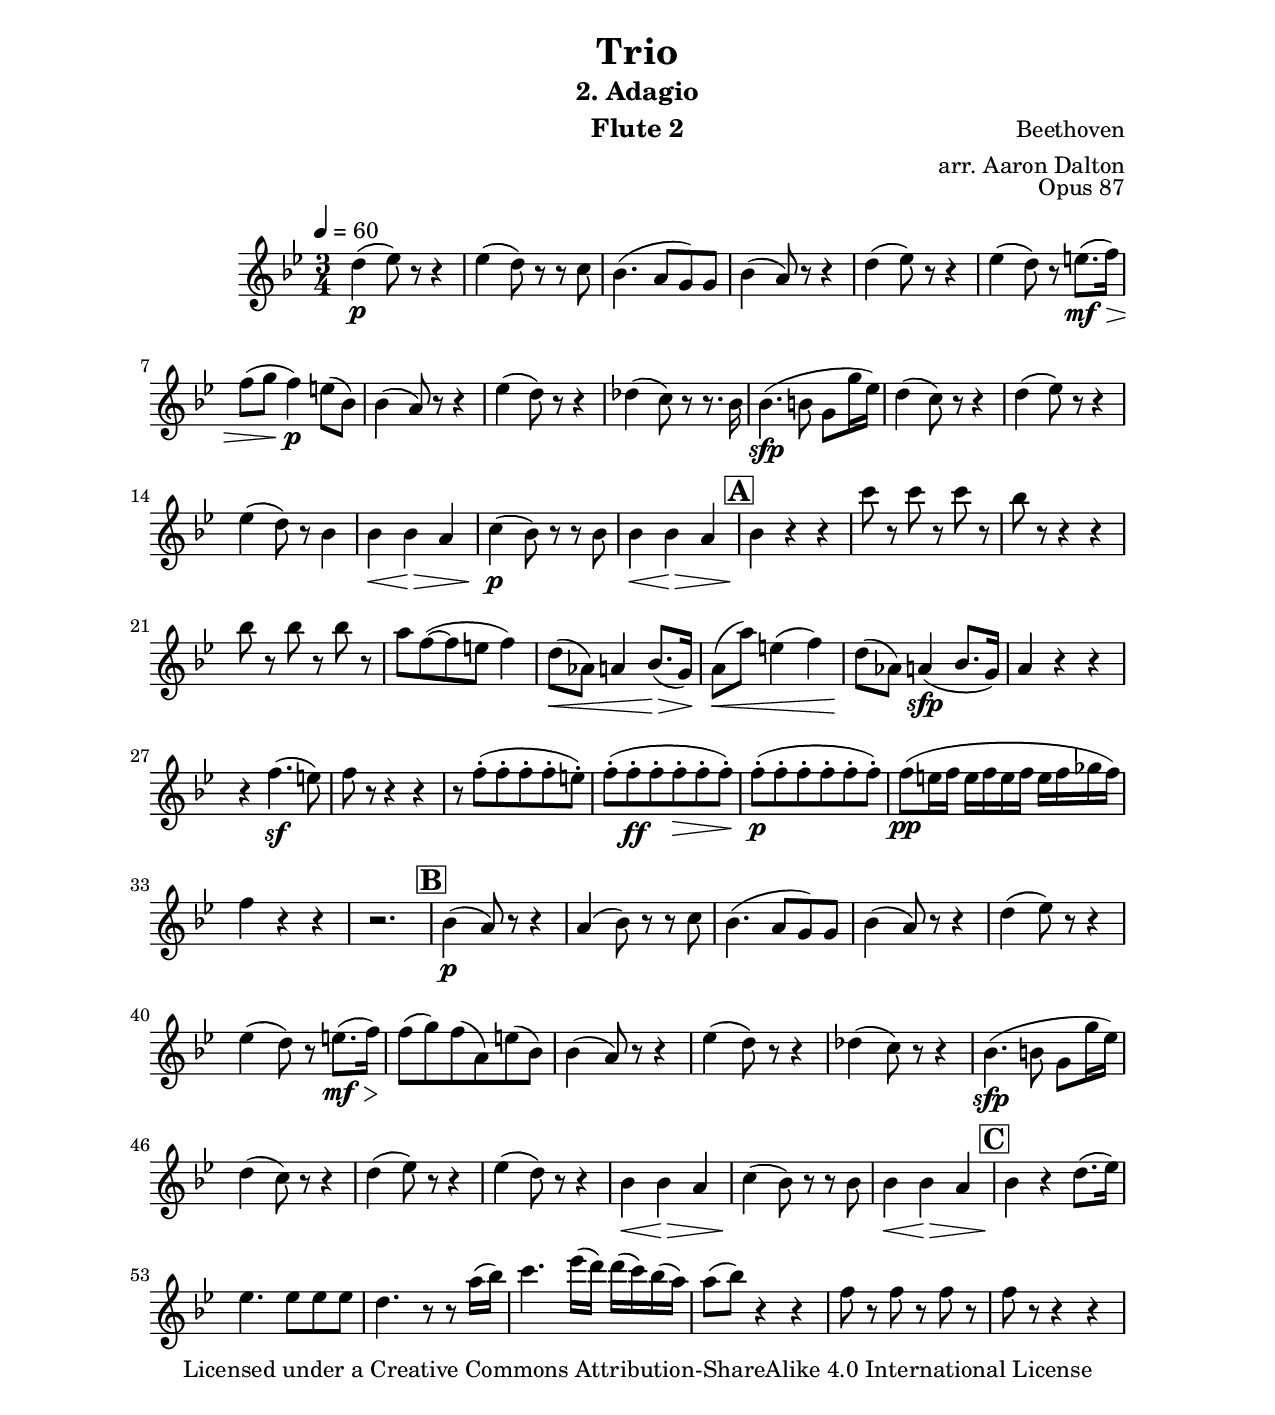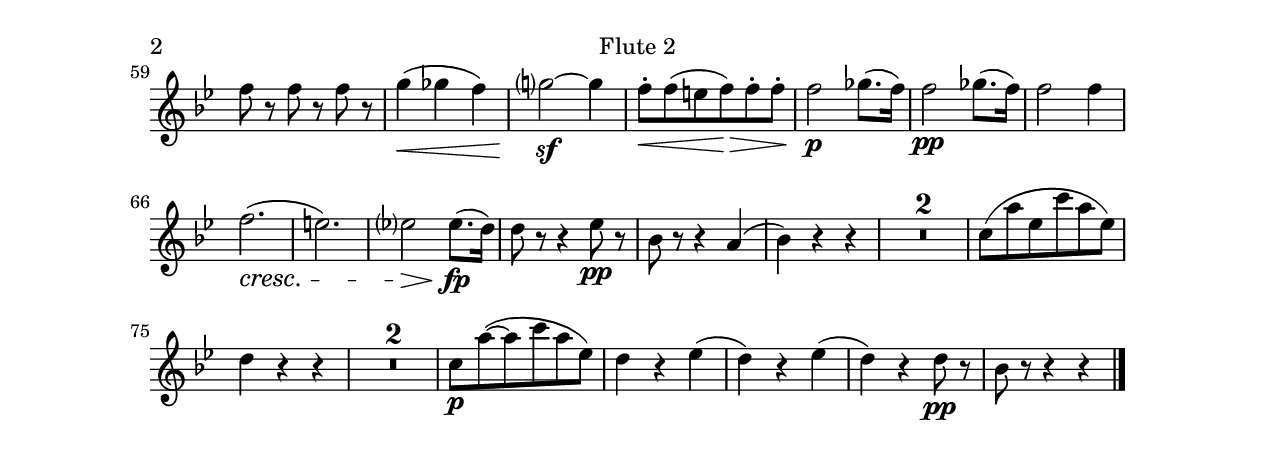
\version "2.20.0"

twoNotes = \relative c'' {
    \time 3/4
    \key f \major
    \tempo 4 = 60
    \clef "treble"

    \set Score.markFormatter = #format-mark-box-alphabet
    \accidentalStyle Score.modern-cautionary
    \compressFullBarRests

    % Bars 1-6
    a4\p( bes8) r r4 |
    bes4( a8) r r g |
    f4.( e8 d) d |
    f4( e8) r r4 |
    a4( bes8) r r4 |
    bes4( a8) r b8.(\mf\> c16) |

    % Bars 7-13
    c8( d c4\p) b8( f) |
    f4( e8) r r4 |
    bes'4( a8) r r4 |
    aes4( g8) r r8. f16 |
    f4.(\sfp fis8 d d'16 bes) |
    a4( g8) r r4 |
    a4( bes8) r r4 |

    % Bars 14-21
    bes4( a8) r f4 |
    f4\< f\> e |
    g4(\p f8) r r f |
    f4\< f\> e | \mark \default
    f4\! r r |
    g'8 r g r g r |
    f r r4 r |
    f8 r f r f r |

    % Bars 22-28
    e8 c~( c b c4) |
    a8(\< ees) e4 f8.(\> d16) |
    e8(\< e') b4( c) |
    a8(\! ees) e4(\sfp f8. d16) |
    e4 r r |
    r c'4.(\sf b8) |
    c8 r r4 r |

    % Bars 29-35
    r8 c-.( c-. c-. c-. b-.) |
    c-.( c-.\ff c-. c-.\> c-. c-.) |
    c8-.(\p c-. c-. c-. c-. c-.) |
    c8(\pp b16 c b c b c b c des c) |
    c4 r r |
    r2. | \mark \default
    f,4(\p e8) r r4 |

    % Bars 36-43
    e4( f8) r r g |
    f4.( e8 d) d |
    f4( e8) r r4 |
    a4( bes8) r r4 |
    bes4( a8) r b8.(\mf\> c16) |
    c8(\! d) c( e,) b'( f) |
    f4( e8) r r4 |
    bes'4( a8) r r4 |

    % Bars 44-51
    aes4( g8) r r4 |
    f4.(\sfp fis8 d d'16 bes) |
    a4( g8) r r4 |
    a4( bes8) r r4 |
    bes4( a8) r r4 |
    f4\< f\> e |
    g4(\! f8) r r f |
    f4\< f\> e | \mark \default

    % Bars 52-59
    f4\! r a8.( bes16) |
    bes4. bes8 bes bes |
    a4. r8 r e'16( f) |
    g4. bes16( a) a( g) f( e) |
    e8( f) r4 r |
    c8 r c r c r |
    c r r4 r |
    c8 r c r c r |

    % Bars 60-70
    d4(\< des c) |
    d2~\sf d4 |
    c8-.\< c( b c\>) c-. c-. |
    c2\p des8.( c16) |
    c2\pp des8.( c16)
    c2 c4 |
    c2.(\cresc |
    b) |
    bes2\> bes8.\fp(a16) |
    a8 r r4 bes8\pp r |
    f r r4 e4( |
    
    % Bars 71-END
    f4) r r |
    R2.*2
    g8( e' bes g' e bes) |
    a4 r r |
    R2.*2
    g8\p e'~( e g e bes) |
    a4 r bes( |
    a) r bes( |
    a) r a8\pp r |
    f r r4 r \bar "|."
}


\paper {
  #(set-paper-size "letter")
  top-margin = 1\in
  bottom-margin = 1\in
  left-margin = 1\in
  right-margin = 1\in
}

\header {
    instrument = "Flute 2"
    title = "Trio"
    subtitle = "2. Adagio"
    opus = "Opus 87"
    composer = "Beethoven"
    arranger = "arr. Aaron Dalton"
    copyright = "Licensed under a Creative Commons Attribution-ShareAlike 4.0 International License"
}

\score
{
    %\new Staff \twoNotes
    \new Staff \transpose f bes \twoNotes
    \layout {
        #(layout-set-staff-size 20)
    }
    \midi {
        \tempo 4 = 60
    }
}


